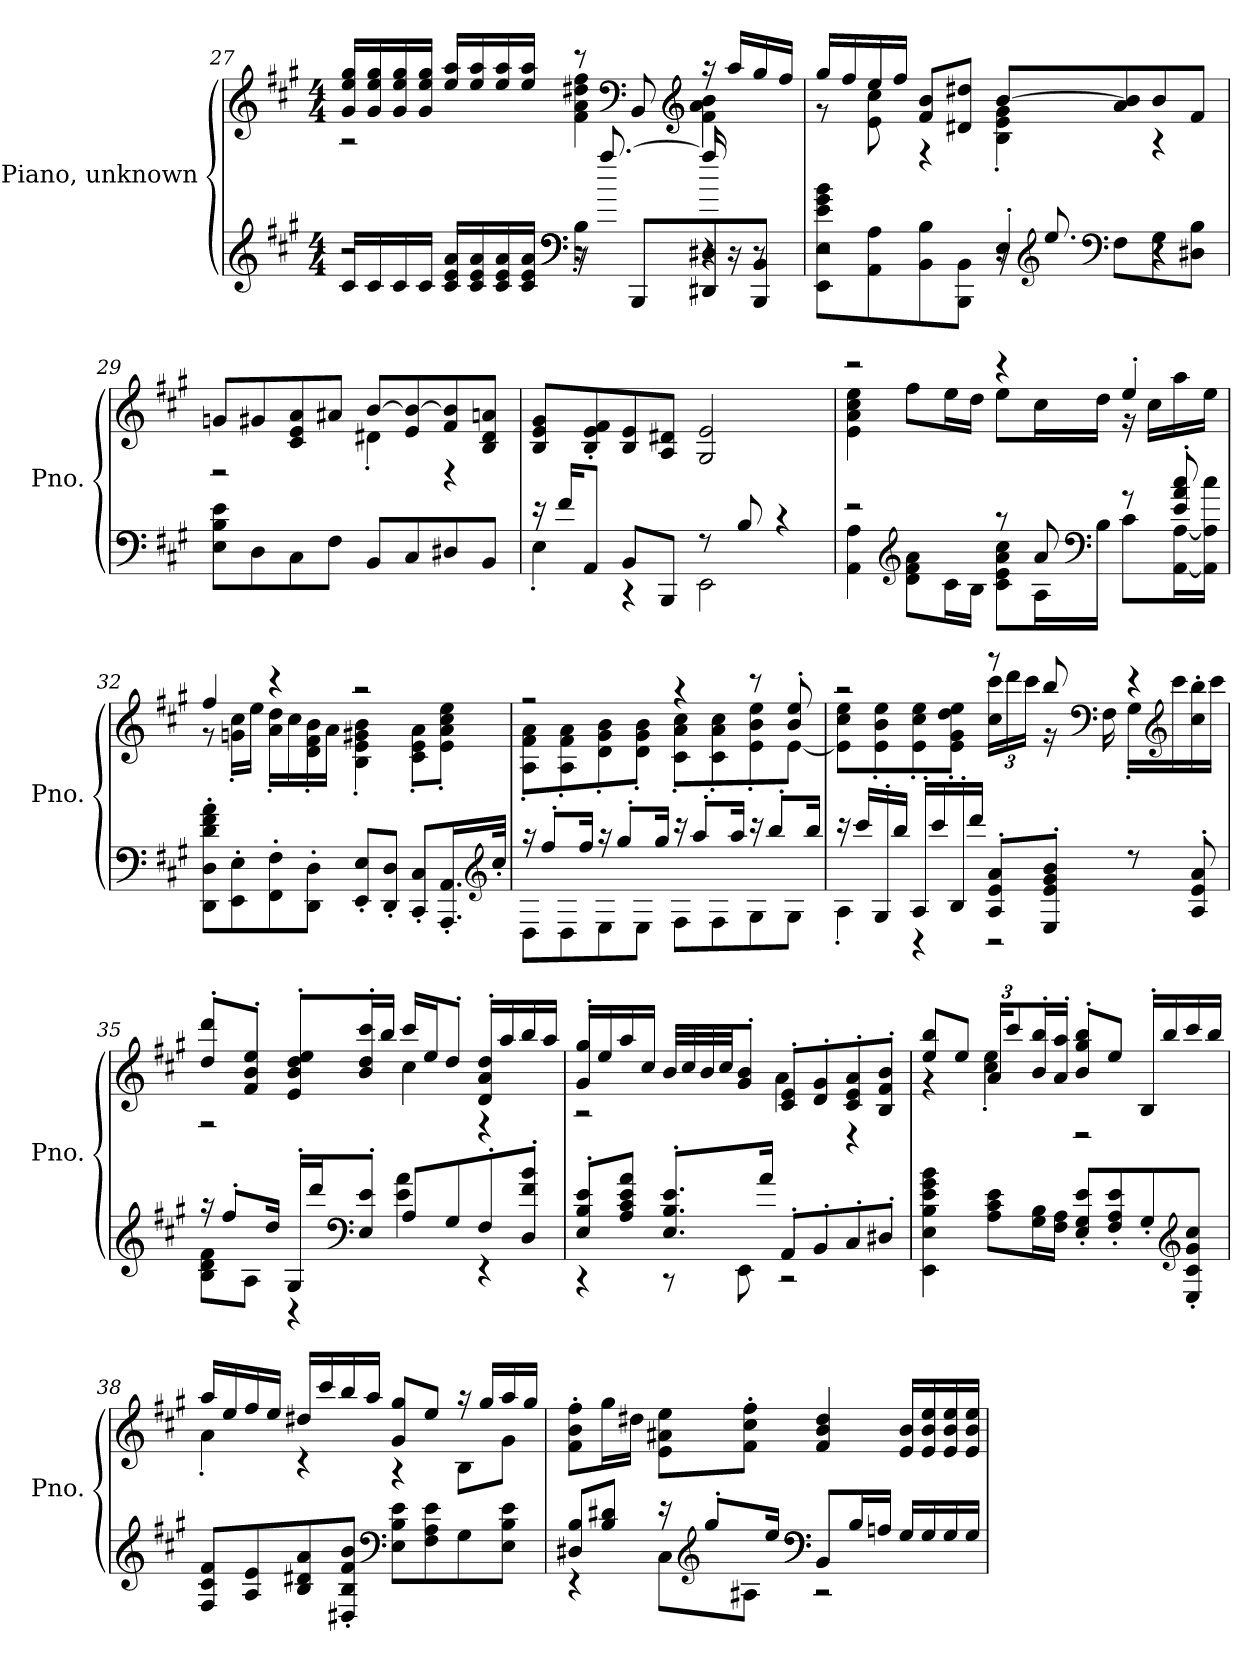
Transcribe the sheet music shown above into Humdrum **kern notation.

**kern	**kern
*part1	*part1
*staff2	*staff1
*I"Piano, unknown	*
*I'Pno.	*
!!LO:LB:g=z
*clefG2	*clefG2
*k[f#c#g#]	*k[f#c#g#]
*M4/4	*M4/4
=27	=27
*^	*^
*	*^	*	*
2r	2r	16c#/LL	16g#/ 16ee/ 16gg#/LL	2r
.	.	16c#/	16g#/ 16ee/ 16gg#/	.
.	.	16c#/	16g#/ 16ee/ 16gg#/	.
.	.	16c#/JJ	16g#/ 16ee/ 16gg#/JJ	.
.	.	16c#/ 16e/ 16a/LL	16ee/ 16aa/LL	.
.	.	16c#/ 16e/ 16a/	16ee/ 16aa/	.
.	.	16c#/ 16e/ 16a/	16ee/ 16aa/	.
.	.	16c#/ 16e/ 16a/JJ	16ee/ 16aa/JJ	.
*clefF4	*	*	*	*
16r	4B'\	8r	8r	4f#\ 4a\ 4dd#X\ 4ff#\
[8.aa/	.	.	.	.
*	*	*	*clefF4	*
.	.	8BBB/L	8BB/	.
*	*	*	*clefG2	*
16aa/]	4r	8DD#X/ 8D#X/	16r	4f#\ 4a\ 4b\
16r	.	.	16aa/LL	.
8r	.	8BBB/ 8BB/J	16gg#/	.
.	.	.	16ff#/JJ	.
=28	=28	=28	=28	=28
2r	8EE\ 8E\ 8e\ 8g#\ 8b\L	2r	16gg#/LL	8r
.	.	.	16ff#/	.
.	8AA\ 8A\	.	16ee/	8e\ 8cc#\
.	.	.	16ff#/JJ	.
.	8BB\ 8B\	.	8f#/ 8b/L	4r
.	8BBB\ 8BB\J	.	8d#X/ 8dd#X/J	.
16r	8r	4E'/	[8b/L	4B\' 4e\' 4g#\'
*clefG2	*	*	*	*
8.ee/	.	.	.	.
*clefF4	*	*	*	*
.	8F#\L	.	8a/ 8b/]	.
4r	8G#\	4r	8b/	4r
.	8D#X\ 8B\J	.	8f#/J	.
*v	*v	*v	*	*
!!LO:LB:g=z	!!
=29	=29	=29
8E\ 8B\ 8e\L	8gn/L	2r
8D\	8g#X/	.
8C#\	8c#/ 8e/ 8a/	.
8F#\J	8a#X/J	.
8BB/L	[8b/L	4d#X'\
8C#/	8e/ 8b/_	.
8D#X/	8f#/ 8b/]	4r
8BB/J	8B/ 8d#/ 8an/J	.
*	*v	*v
=30	=30
*^	*
16r	4E'\	8B/ 8e/ 8g#/L
16f#/KL	.	.
8AA/J	.	8B/' 8e/' 8f#/'
8BB/L	4r	8B/ 8e/
8BBB/J	.	8A/ 8d#X/J
8r	2EE\	2G#/ 2e/
8B/	.	.
4r	.	.
=31	=31	=31
*	*	*^
2r	4AA\ 4A\	2r	4e\ 4a\ 4cc#\ 4ee\
*clefG2	*	*	*
.	8d\ 8f#\ 8a\L	.	8ff#\L
.	16c#\L	.	16ee\L
.	16B\JJ	.	16dd\JJ
8r	8c#\ 8e\ 8a\ 8cc#\L	4r	8ee\L
8a/	16A\L	.	16cc#\L
*clefF4	*	*	*
.	16B\JJ	.	16dd\JJ
8r	8c#\L	4ee'/	16r
.	.	.	16cc#\LL
8e/' 8a/' 8cc#/'	[16AA\ [16A\L	.	16aa\
.	16AA\] 16A\] 16cc#\JJ	.	16ee\JJ
*v	*v	*	*
!!LO:PB:g=z	!!
=32	=32	=32
8DD\' 8D\' 8d\' 8f#\' 8a\'L	4ff#/	8r
8EE\' 8E\'	.	16gn\' 16cc#\'LL
.	.	16ee\JJ
8FF#\' 8F#\'	4r	16a\' 16dd\'LL
.	.	16cc#\
8DD\' 8D\'J	.	16d\' 16f#\' 16b\'
.	.	16a\JJ
8EE/' 8E/'L	2r	4B\' 4e\' 4g#X\' 4b\'
8DD/' 8D/'J	.	.
8CC#/' 8C#/'L	.	8c#\' 8e\' 8a\'L
16.AAA/' 16.AA/'L	.	8e\' 8a\' 8cc#\' 8ee\'J
*clefG2	*	*
32cc#'/JJk	.	.
=33	=33	=33
*^	*	*
16r	8D\L	2r	8A\' 8f#\' 8a\'L
8ff#'/L	.	.	.
.	8D\	.	8A\' 8f#\' 8a\'
16ff#/Jk	.	.	.
16r	8E\	.	8d\' 8g#\' 8b\'
8gg#'/L	.	.	.
.	8E\J	.	8d\' 8g#\' 8b\'J
16gg#/Jk	.	.	.
16r	8F#\L	4r	8c#\' 8a\' 8cc#\'L
8aa'/L	.	.	.
.	8F#\	.	8c#\' 8a\' 8cc#\'
16aa/Jk	.	.	.
16r	8G#\	8r	8e\' 8b\' 8ee\'
8bb'/L	.	.	.
.	8G#\J	8b/' 8ee/'	[8e\J
16bb/Jk	.	.	.
!!LO:LB:g=z	!!
=34	=34	=34	=34
16r	4A'\	2r	8e\] 8cc#\ 8ee\L
16ccc#/LL	.	.	.
16G#'/	.	.	8e\' 8b\' 8ee\'
16bb/JJ	.	.	.
16A'/LL	4r	.	8e\' 8cc#\' 8ee\'
16ccc#/	.	.	.
16B'/	.	.	8e\' 8g#\' 8dd\' 8ee\'J
16ddd/JJ	.	.	.
*	*	*	*Xbrackettup
8A/' 8e/' 8a/'L	2r	8r	24cc#\ 24ccc#\LL
.	.	.	24ddd\
.	.	.	24ccc#\JJ
8E/' 8e/' 8g#/' 8b/'J	.	8bb/	16r
*	*	*clefF4	*
.	.	.	16F#\
8r	.	4r	16G#'\LL
*	*	*clefG2	*
.	.	.	16ccc#\
8A/' 8e/' 8a/'	.	.	16cc#\' 16bb\'
.	.	.	16ccc#\JJ
=35	=35	=35	=35
16r	8B\ 8d\ 8f#\L	8dd/' 8ddd/'L	2r
8ff#'/L	.	.	.
.	8A\J	8f#/' 8b/' 8ee/'J	.
16dd/Jk	.	.	.
16G#'/LL	4r	8e/' 8b/' 8dd/' 8ee/'L	.
16ddd/J	.	.	.
*clefF4	*	*	*
8E/' 8e/'J	.	16b/' 16dd/' 16ccc#/'L	.
.	.	16bb/JJ	.
8A/L	4e\ 4a\	16ccc#/LL	4cc#\
.	.	16ee/J	.
8G#/	.	8dd'/J	.
8F#'/	4r	16d/' 16a/' 16dd/'LL	4r
.	.	16aa/	.
8D/' 8f#/' 8b/'J	.	16bb/	.
.	.	16aa/JJ	.
!!LO:LB:g=z	!!
=36	=36	=36	=36
8E/' 8B/' 8e/'L	4r	16g#/' 16gg#/'LL	2r
.	.	16ee/	.
8A/ 8c#/ 8e/ 8a/J	.	16aa/	.
.	.	16cc#/JJ	.
8.E/' 8.B/' 8.e/'L	8r	32b/LLL	.
.	.	32cc#/	.
.	.	32b/	.
.	.	32cc#/JJ	.
.	8EE\	8g#/' 8b/'J	.
16a/Jk	.	.	.
8AA'/L	2r	8c#/' 8e/'L	4a\
8BB'/	.	8d/' 8g#/'	.
8C#'/	.	8c#/' 8e/' 8a/'	4r
8D#X'/J	.	8B/' 8f#/' 8b/'J	.
*v	*v	*	*
=37	=37	=37
4EE\ 4E\ 4B\ 4e\ 4g#\ 4b\	8ee/ 8bb/L	4r
.	8ee/J	.
8A\ 8c#\ 8e\L	24a/KL	4cc#\' 4ee\'
.	12ccc#/	.
16G#\ 16B\L	16b/' 16bb/'L	.
16F#\ 16A\JJ	16a/' 16aa/'JJ	.
8E/' 8G#/' 8e/'L	8b/' 8gg#/' 8bb/'L	2r
8F#/' 8A/' 8e/'	8ee/J	.
8G#'/	16B'/LL	.
.	16bb/	.
*clefG2	*	*
8E/' 8c#/' 8g#/' 8cc#/'J	16ccc#/	.
.	16bb/JJ	.
!!LO:LB:g=z	!!
=38	=38	=38
8F#/ 8c#/ 8f#/L	16aa/LL	4a'\
.	16ee/	.
8A/ 8e/	16ff#/	.
.	16ee/JJ	.
8B/ 8d#X/ 8a/	16dd#X/LL	4r
.	16ccc#/	.
8D#X/' 8B/' 8f#/' 8b/'J	16bb/	.
.	16aa/JJ	.
*clefF4	*	*
8E\ 8B\ 8e\L	8g#/ 8gg#/L	4r
8F#\ 8A\ 8e\	8ee/J	.
8G#\	16r	8B\L
.	16gg#/LL	.
8E\ 8B\ 8e\J	16aa/	8g#\J
.	16gg#/JJ	.
*	*v	*v
=39	=39
*^	*
8D#X/ 8B/L	4r	8f#\' 8b\' 8ff#\'L
8B/ 8d#X/J	.	16gg#\L
.	.	16dd#X\JJ
16r	8C#\L	8e\ 8a#X\ 8ee\L
*clefG2	*	*
8gg#'/L	.	.
.	8A#X\J	8f#\' 8cc#\' 8ff#\'J
16ee/Jk	.	.
*clefF4	*	*
8BB/L	2r	4f#/ 4b/ 4dd#/
16B/L	.	.
16An/JJ	.	.
16G#/LL	.	16e/ 16b/LL
16G#/	.	16e/ 16b/ 16ee/
16G#/	.	16e/ 16b/ 16ee/
16G#/JJ	.	16e/ 16b/ 16ee/JJ
*v	*v	*
=	=
*-	*-
